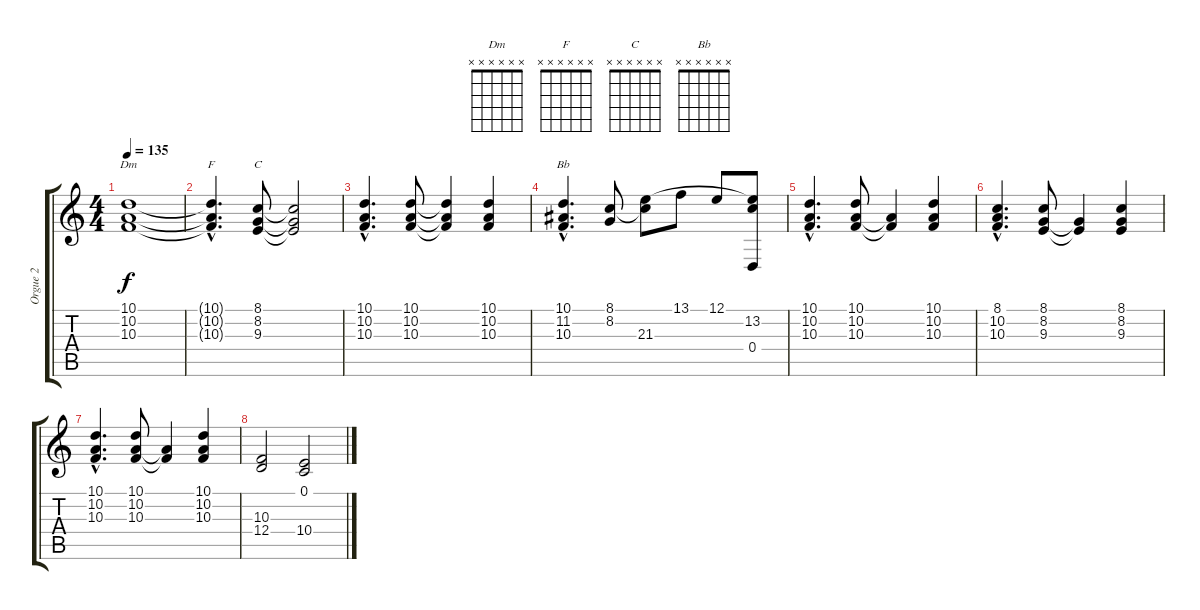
\track ("Orgue 2" "Orgue 2") {instrument pad4choir}
\staff {score tabs}
\tuning (E4 B3 G3 D3 A2 E2) {hide}
\chord ("Dm" x x x x x x) {firstfret 0}
\chord ("F" x x x x x x) {firstfret 0}
\chord ("C" x x x x x x) {firstfret 0}
\chord ("Bb" x x x x x x) {firstfret 0}
\ts (4 4)
\tempo 135
\clef g2
\ks c
(10.1 10.2 10.3).1{ch "Dm" dy f instrument acousticgrandpiano} |
(10.1{hac t} 10.2{hac t} 10.3{hac t}).4{d ch "F"} (8.1 8.2 9.3).8{ch "C"} (8.1{t} 8.2{t} 9.3{t}).2 |
(10.1{hac} 10.2{hac} 10.3{hac}).4{d} (10.1 10.2 10.3).8 (10.1{t} 10.2{t} 10.3{t}).4 (10.1 10.2 10.3).4 |
(10.1{hac} 11.2{hac} 10.3{hac}).4{d ch "Bb"} (8.1 8.2).8 (8.1{t} 21.3).8 13.1.8 12.1.8 (13.2 21.3{t} 0.4).8 |
(10.1{hac} 10.2{hac} 10.3{hac}).4{d} (10.1 10.2 10.3).8 (10.2{t} 10.3{t}).4 (10.1 10.2 10.3).4 |
(8.1{hac} 10.2{hac} 10.3{hac}).4{d} (8.1 8.2 9.3).8 (8.2{t} 9.3{t}).4 (8.1 8.2 9.3).4 |
(10.1{hac} 10.2{hac} 10.3{hac}).4{d} (10.1 10.2 10.3).8 (10.2{t} 10.3{t}).4 (10.1 10.2 10.3).4 |
(10.3 12.4).2 (0.1 10.4).2
